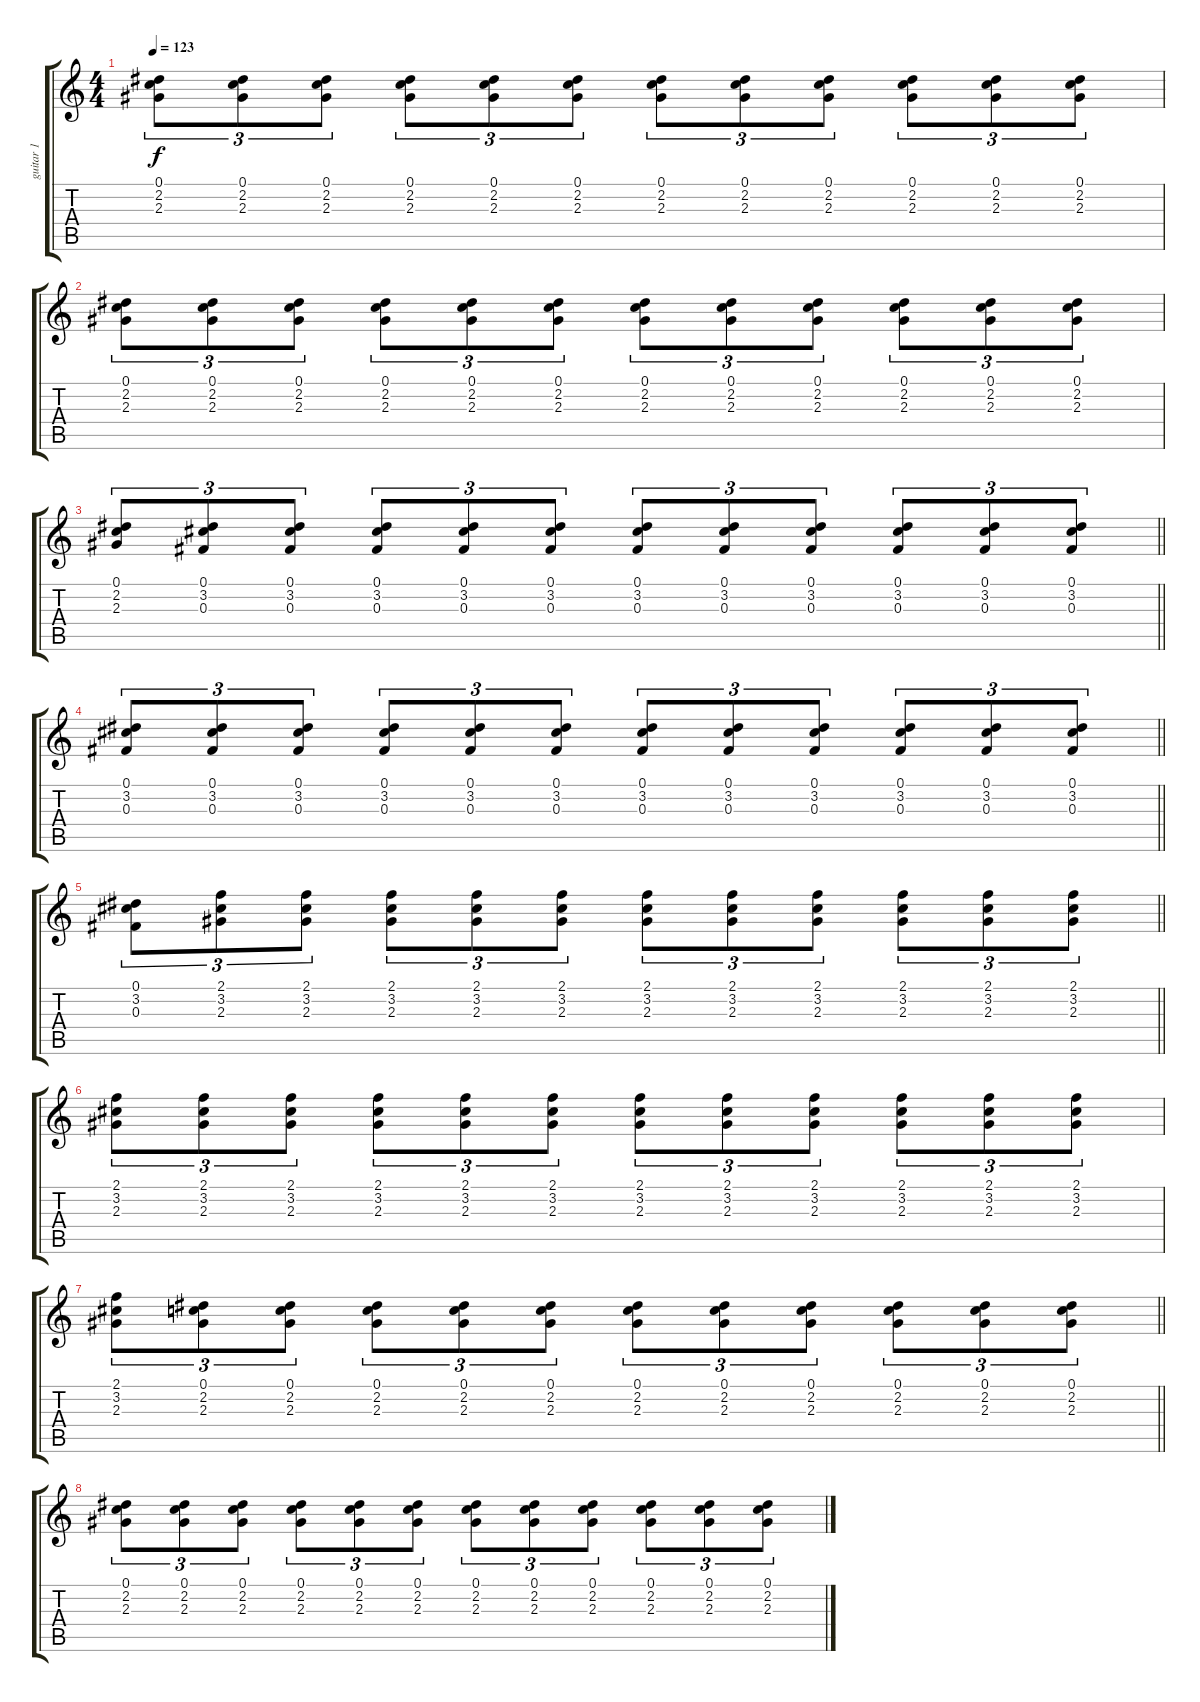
\track ("guitar 1" "guitar 1") {instrument overdrivenguitar}
\staff {score tabs}
\tuning (Eb4 Bb3 Gb3 Db3 Ab2 Eb2) {hide}
\ts (4 4)
\tempo 123
\clef g2
\ks c
(0.1 2.2 2.3).8{tu (3 2) dy f} (0.1 2.2 2.3).8{tu (3 2)} (0.1 2.2 2.3).8{tu (3 2)} (0.1 2.2 2.3).8{tu (3 2)} (0.1 2.2 2.3).8{tu (3 2)} (0.1 2.2 2.3).8{tu (3 2)} (0.1 2.2 2.3).8{tu (3 2)} (0.1 2.2 2.3).8{tu (3 2)} (0.1 2.2 2.3).8{tu (3 2)} (0.1 2.2 2.3).8{tu (3 2)} (0.1 2.2 2.3).8{tu (3 2)} (0.1 2.2 2.3).8{tu (3 2)} |
(0.1 2.2 2.3).8{tu (3 2)} (0.1 2.2 2.3).8{tu (3 2)} (0.1 2.2 2.3).8{tu (3 2)} (0.1 2.2 2.3).8{tu (3 2)} (0.1 2.2 2.3).8{tu (3 2)} (0.1 2.2 2.3).8{tu (3 2)} (0.1 2.2 2.3).8{tu (3 2)} (0.1 2.2 2.3).8{tu (3 2)} (0.1 2.2 2.3).8{tu (3 2)} (0.1 2.2 2.3).8{tu (3 2)} (0.1 2.2 2.3).8{tu (3 2)} (0.1 2.2 2.3).8{tu (3 2)} |
\barLineRight lightlight
(0.1 2.2 2.3).8{tu (3 2)} (0.1 3.2 0.3).8{tu (3 2)} (0.1 3.2 0.3).8{tu (3 2)} (0.1 3.2 0.3).8{tu (3 2)} (0.1 3.2 0.3).8{tu (3 2)} (0.1 3.2 0.3).8{tu (3 2)} (0.1 3.2 0.3).8{tu (3 2)} (0.1 3.2 0.3).8{tu (3 2)} (0.1 3.2 0.3).8{tu (3 2)} (0.1 3.2 0.3).8{tu (3 2)} (0.1 3.2 0.3).8{tu (3 2)} (0.1 3.2 0.3).8{tu (3 2)} |
\barLineRight lightlight
(0.1 3.2 0.3).8{tu (3 2)} (0.1 3.2 0.3).8{tu (3 2)} (0.1 3.2 0.3).8{tu (3 2)} (0.1 3.2 0.3).8{tu (3 2)} (0.1 3.2 0.3).8{tu (3 2)} (0.1 3.2 0.3).8{tu (3 2)} (0.1 3.2 0.3).8{tu (3 2)} (0.1 3.2 0.3).8{tu (3 2)} (0.1 3.2 0.3).8{tu (3 2)} (0.1 3.2 0.3).8{tu (3 2)} (0.1 3.2 0.3).8{tu (3 2)} (0.1 3.2 0.3).8{tu (3 2)} |
\barLineRight lightlight
(0.1 3.2 0.3).8{tu (3 2)} (2.1 3.2 2.3).8{tu (3 2)} (2.1 3.2 2.3).8{tu (3 2)} (2.1 3.2 2.3).8{tu (3 2)} (2.1 3.2 2.3).8{tu (3 2)} (2.1 3.2 2.3).8{tu (3 2)} (2.1 3.2 2.3).8{tu (3 2)} (2.1 3.2 2.3).8{tu (3 2)} (2.1 3.2 2.3).8{tu (3 2)} (2.1 3.2 2.3).8{tu (3 2)} (2.1 3.2 2.3).8{tu (3 2)} (2.1 3.2 2.3).8{tu (3 2)} |
(2.1 3.2 2.3).8{tu (3 2)} (2.1 3.2 2.3).8{tu (3 2)} (2.1 3.2 2.3).8{tu (3 2)} (2.1 3.2 2.3).8{tu (3 2)} (2.1 3.2 2.3).8{tu (3 2)} (2.1 3.2 2.3).8{tu (3 2)} (2.1 3.2 2.3).8{tu (3 2)} (2.1 3.2 2.3).8{tu (3 2)} (2.1 3.2 2.3).8{tu (3 2)} (2.1 3.2 2.3).8{tu (3 2)} (2.1 3.2 2.3).8{tu (3 2)} (2.1 3.2 2.3).8{tu (3 2)} |
\barLineRight lightlight
(2.1 3.2 2.3).8{tu (3 2)} (0.1 2.2 2.3).8{tu (3 2)} (0.1 2.2 2.3).8{tu (3 2)} (0.1 2.2 2.3).8{tu (3 2)} (0.1 2.2 2.3).8{tu (3 2)} (0.1 2.2 2.3).8{tu (3 2)} (0.1 2.2 2.3).8{tu (3 2)} (0.1 2.2 2.3).8{tu (3 2)} (0.1 2.2 2.3).8{tu (3 2)} (0.1 2.2 2.3).8{tu (3 2)} (0.1 2.2 2.3).8{tu (3 2)} (0.1 2.2 2.3).8{tu (3 2)} |
(0.1 2.2 2.3).8{tu (3 2)} (0.1 2.2 2.3).8{tu (3 2)} (0.1 2.2 2.3).8{tu (3 2)} (0.1 2.2 2.3).8{tu (3 2)} (0.1 2.2 2.3).8{tu (3 2)} (0.1 2.2 2.3).8{tu (3 2)} (0.1 2.2 2.3).8{tu (3 2)} (0.1 2.2 2.3).8{tu (3 2)} (0.1 2.2 2.3).8{tu (3 2)} (0.1 2.2 2.3).8{tu (3 2)} (0.1 2.2 2.3).8{tu (3 2)} (0.1 2.2 2.3).8{tu (3 2)}
